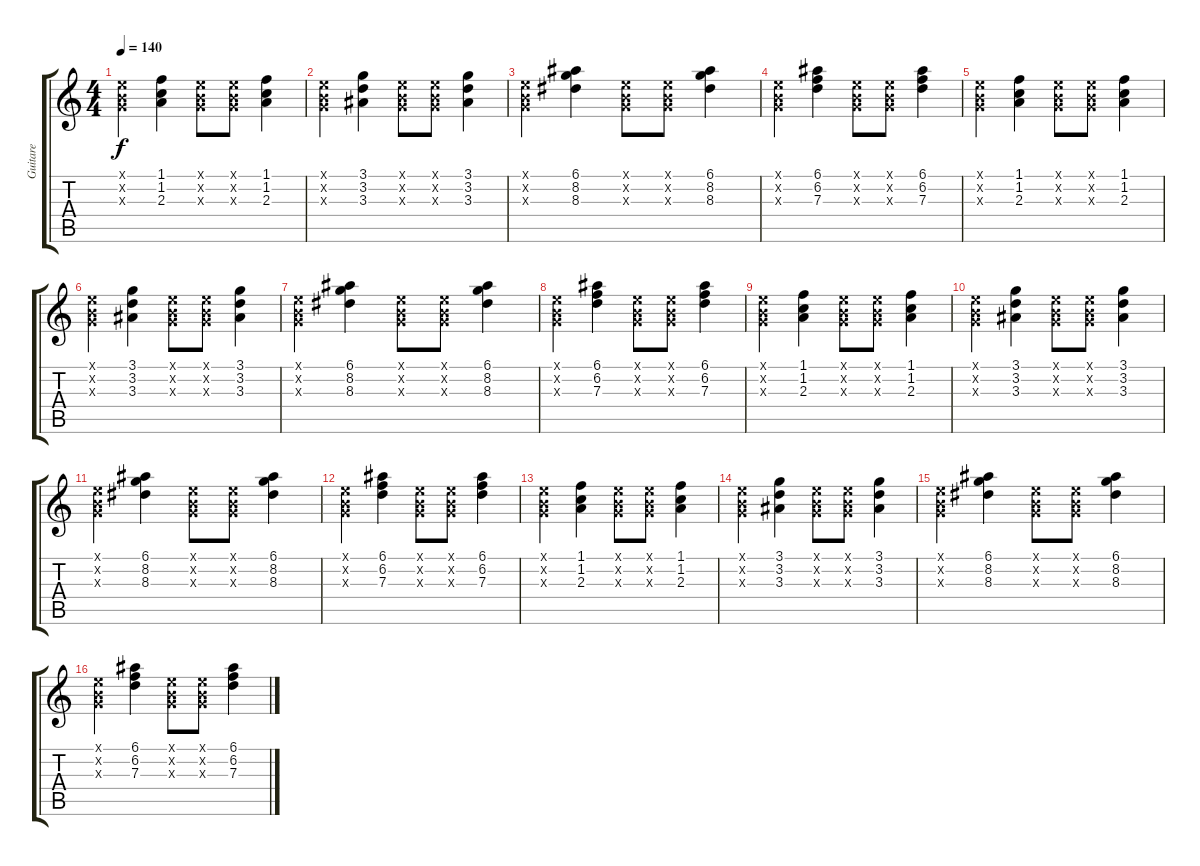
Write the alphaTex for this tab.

\track ("Guitare" "Guitare") {instrument overdrivenguitar}
\staff {score tabs}
\tuning (E4 B3 G3 D3 A2 E2) {hide}
\ts (4 4)
\tempo 140
\clef g2
\ks c
(0.1{x} 0.2{x} 0.3{x}).4{dy f} (1.1 1.2 2.3).4 (0.1{x} 0.2{x} 0.3{x}).8 (0.1{x} 0.2{x} 0.3{x}).8 (1.1 1.2 2.3).4 |
(0.1{x} 0.2{x} 0.3{x}).4 (3.1 3.2 3.3).4 (0.1{x} 0.2{x} 0.3{x}).8 (0.1{x} 0.2{x} 0.3{x}).8 (3.1 3.2 3.3).4 |
(0.1{x} 0.2{x} 0.3{x}).4 (6.1 8.2 8.3).4 (0.1{x} 0.2{x} 0.3{x}).8 (0.1{x} 0.2{x} 0.3{x}).8 (6.1 8.2 8.3).4 |
(0.1{x} 0.2{x} 0.3{x}).4 (6.1 6.2 7.3).4 (0.1{x} 0.2{x} 0.3{x}).8 (0.1{x} 0.2{x} 0.3{x}).8 (6.1 6.2 7.3).4 |
(0.1{x} 0.2{x} 0.3{x}).4 (1.1 1.2 2.3).4 (0.1{x} 0.2{x} 0.3{x}).8 (0.1{x} 0.2{x} 0.3{x}).8 (1.1 1.2 2.3).4 |
(0.1{x} 0.2{x} 0.3{x}).4 (3.1 3.2 3.3).4 (0.1{x} 0.2{x} 0.3{x}).8 (0.1{x} 0.2{x} 0.3{x}).8 (3.1 3.2 3.3).4 |
(0.1{x} 0.2{x} 0.3{x}).4 (6.1 8.2 8.3).4 (0.1{x} 0.2{x} 0.3{x}).8 (0.1{x} 0.2{x} 0.3{x}).8 (6.1 8.2 8.3).4 |
(0.1{x} 0.2{x} 0.3{x}).4 (6.1 6.2 7.3).4 (0.1{x} 0.2{x} 0.3{x}).8 (0.1{x} 0.2{x} 0.3{x}).8 (6.1 6.2 7.3).4 |
(0.1{x} 0.2{x} 0.3{x}).4 (1.1 1.2 2.3).4 (0.1{x} 0.2{x} 0.3{x}).8 (0.1{x} 0.2{x} 0.3{x}).8 (1.1 1.2 2.3).4 |
(0.1{x} 0.2{x} 0.3{x}).4 (3.1 3.2 3.3).4 (0.1{x} 0.2{x} 0.3{x}).8 (0.1{x} 0.2{x} 0.3{x}).8 (3.1 3.2 3.3).4 |
(0.1{x} 0.2{x} 0.3{x}).4 (6.1 8.2 8.3).4 (0.1{x} 0.2{x} 0.3{x}).8 (0.1{x} 0.2{x} 0.3{x}).8 (6.1 8.2 8.3).4 |
(0.1{x} 0.2{x} 0.3{x}).4 (6.1 6.2 7.3).4 (0.1{x} 0.2{x} 0.3{x}).8 (0.1{x} 0.2{x} 0.3{x}).8 (6.1 6.2 7.3).4 |
(0.1{x} 0.2{x} 0.3{x}).4 (1.1 1.2 2.3).4 (0.1{x} 0.2{x} 0.3{x}).8 (0.1{x} 0.2{x} 0.3{x}).8 (1.1 1.2 2.3).4 |
(0.1{x} 0.2{x} 0.3{x}).4 (3.1 3.2 3.3).4 (0.1{x} 0.2{x} 0.3{x}).8 (0.1{x} 0.2{x} 0.3{x}).8 (3.1 3.2 3.3).4 |
(0.1{x} 0.2{x} 0.3{x}).4 (6.1 8.2 8.3).4 (0.1{x} 0.2{x} 0.3{x}).8 (0.1{x} 0.2{x} 0.3{x}).8 (6.1 8.2 8.3).4 |
(0.1{x} 0.2{x} 0.3{x}).4{volume 0} (6.1 6.2 7.3).4 (0.1{x} 0.2{x} 0.3{x}).8 (0.1{x} 0.2{x} 0.3{x}).8 (6.1 6.2 7.3).4
